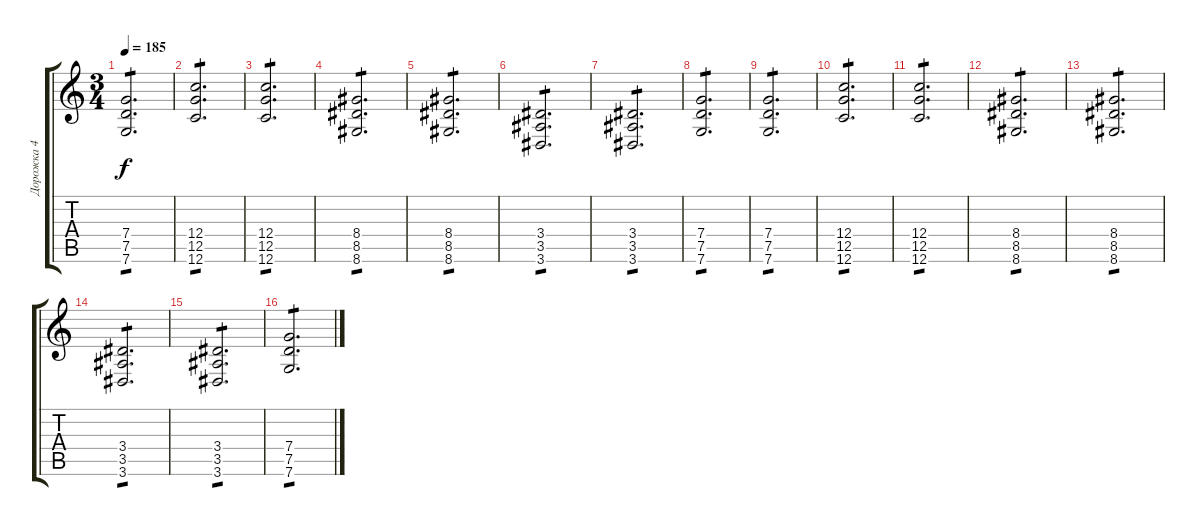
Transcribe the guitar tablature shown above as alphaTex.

\track ("Дорожка 4" "Дорожка 4") {instrument distortionguitar}
\staff {score tabs}
\tuning (D4 A3 F3 C3 G2 C2) {hide}
\ts (3 4)
\tempo 185
\clef g2
\ks c
(7.4 7.5 7.6).2{d tp 1 dy f} |
(12.4 12.5 12.6).2{d tp 1} |
(12.4 12.5 12.6).2{d tp 1} |
(8.4 8.5 8.6).2{d tp 1} |
(8.4 8.5 8.6).2{d tp 1} |
(3.4 3.5 3.6).2{d tp 1} |
(3.4 3.5 3.6).2{d tp 1} |
(7.4 7.5 7.6).2{d tp 1} |
(7.4 7.5 7.6).2{d tp 1} |
(12.4 12.5 12.6).2{d tp 1} |
(12.4 12.5 12.6).2{d tp 1} |
(8.4 8.5 8.6).2{d tp 1} |
(8.4 8.5 8.6).2{d tp 1} |
(3.4 3.5 3.6).2{d tp 1} |
(3.4 3.5 3.6).2{d tp 1} |
(7.4 7.5 7.6).2{d tp 1}
